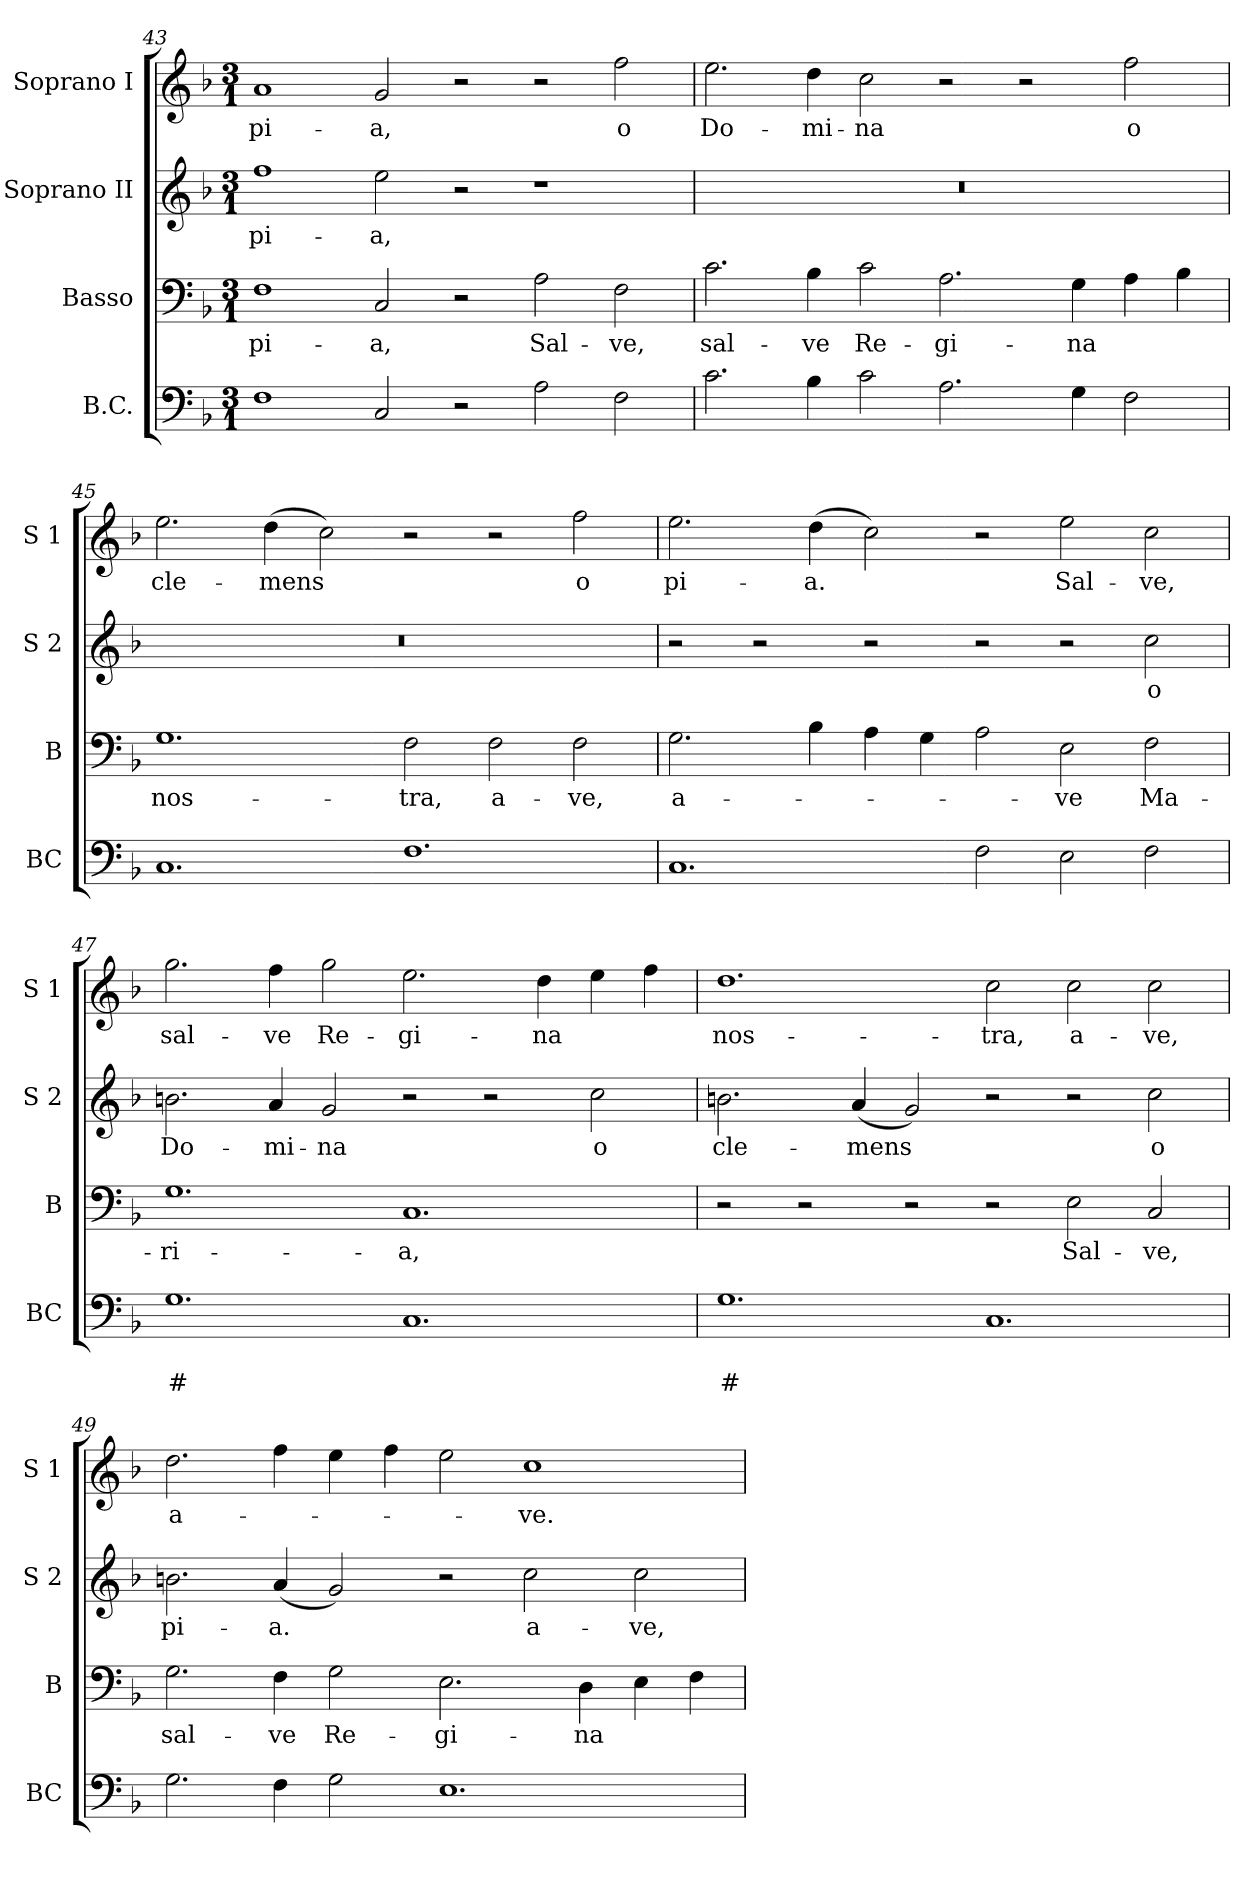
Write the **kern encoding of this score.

**kern	**text	**text	**kern	**text	**kern	**text	**kern	**text
*part4	*part4	*part4	*part3	*part3	*part2	*part2	*part1	*part1
*staff4	*staff4	*staff4	*staff3	*staff3	*staff2	*staff2	*staff1	*staff1
*I"B.C.	*	*	*I"Basso	*	*I"Soprano II	*	*I"Soprano I	*
*I'BC	*	*	*I'B	*	*I'S 2	*	*I'S 1	*
*clefF4	*	*	*clefF4	*	*clefG2	*	*clefG2	*
*k[b-]	*	*	*k[b-]	*	*k[b-]	*	*k[b-]	*
*F:	*	*	*F:	*	*F:	*	*F:	*
*M3/1	*	*	*M3/1	*	*M3/1	*	*M3/1	*
=43	=43	=43	=43	=43	=43	=43	=43	=43
!	!	!	!	!LO:LY:b	!	!LO:LY:b	!	!LO:LY:b
1F	.	.	1F	pi-	1ff	pi-	1a	pi-
!	!	!	!	!LO:LY:b	!	!LO:LY:b	!	!LO:LY:b
2C/	.	.	2C/	-a,	2ee\	-a,	2g/	-a,
2r	.	.	2r	.	2r	.	2r	.
!	!	!	!	!LO:LY:b	!	!	!	!
2A\	.	.	2A\	Sal-	1r	.	2r	.
!	!	!	!	!LO:LY:b	!	!	!	!LO:LY:b
2F\	.	.	2F\	-ve,	.	.	2ff\	o
=44	=44	=44	=44	=44	=44	=44	=44	=44
!	!	!	!	!LO:LY:b	!	!	!	!LO:LY:b
2.c\	.	.	2.c\	sal-	0.r	.	2.ee\	Do-
!	!	!	!	!LO:LY:b	!	!	!	!LO:LY:b
4B-\	.	.	4B-\	-ve	.	.	4dd\	-mi-
!	!	!	!	!LO:LY:b	!	!	!	!LO:LY:b
2c\	.	.	2c\	Re-	.	.	2cc\	-na
!	!	!	!	!LO:LY:b	!	!	!	!
2.A\	.	.	2.A\	-gi-	.	.	2r	.
.	.	.	.	.	.	.	2r	.
!	!	!	!	!LO:LY:b	!	!	!	!
4G\	.	.	4G\	-na	.	.	.	.
!	!	!	!	!	!	!	!	!LO:LY:b
2F\	.	.	4A\	.	.	.	2ff\	o
.	.	.	4B-\	.	.	.	.	.
=45	=45	=45	=45	=45	=45	=45	=45	=45
!	!	!	!	!LO:LY:b	!	!	!	!LO:LY:b
1.C	.	.	1.G	nos-	0.r	.	2.ee\	cle-
!	!	!	!	!	!	!	!	!LO:LY:b
.	.	.	.	.	.	.	(>4dd\	-mens
.	.	.	.	.	.	.	2cc\)	.
!	!	!	!	!LO:LY:b	!	!	!	!
1.F	.	.	2F\	-tra,	.	.	2r	.
!	!	!	!	!LO:LY:b	!	!	!	!
.	.	.	2F\	a-	.	.	2r	.
!	!	!	!	!LO:LY:b	!	!	!	!LO:LY:b
.	.	.	2F\	-ve,	.	.	2ff\	o
!!LO:PB:g=z
=46	=46	=46	=46	=46	=46	=46	=46	=46
!	!	!	!	!LO:LY:b	!	!	!	!LO:LY:b
1.C	.	.	2.G\	a-	2r	.	2.ee\	pi-
.	.	.	.	.	2r	.	.	.
!	!	!	!	!	!	!	!	!LO:LY:b
.	.	.	4B-\	.	.	.	(>4dd\	-a.
.	.	.	4A\	.	2r	.	2cc\)	.
.	.	.	4G\	.	.	.	.	.
2F\	.	.	2A\	.	2r	.	2r	.
!	!	!	!	!LO:LY:b	!	!	!	!LO:LY:b
2E\	.	.	2E\	-ve	2r	.	2ee\	Sal-
!	!	!	!	!LO:LY:b	!	!LO:LY:b	!	!LO:LY:b
2F\	.	.	2F\	Ma-	2cc\	o	2cc\	-ve,
=47	=47	=47	=47	=47	=47	=47	=47	=47
!	!	!LO:LY:b	!	!LO:LY:b	!	!LO:LY:b	!	!LO:LY:b
1.G	.	#	1.G	-ri-	2.bn\	Do-	2.gg\	sal-
!	!	!	!	!	!	!LO:LY:b	!	!LO:LY:b
.	.	.	.	.	4a/	-mi-	4ff\	-ve
!	!	!	!	!	!	!LO:LY:b	!	!LO:LY:b
.	.	.	.	.	2g/	-na	2gg\	Re-
!	!	!	!	!LO:LY:b	!	!	!	!LO:LY:b
1.C	.	.	1.C	-a,	2r	.	2.ee\	-gi-
.	.	.	.	.	2r	.	.	.
!	!	!	!	!	!	!	!	!LO:LY:b
.	.	.	.	.	.	.	4dd\	-na
!	!	!	!	!	!	!LO:LY:b	!	!
.	.	.	.	.	2cc\	o	4ee\	.
.	.	.	.	.	.	.	4ff\	.
=48	=48	=48	=48	=48	=48	=48	=48	=48
!	!	!LO:LY:b	!	!	!	!LO:LY:b	!	!LO:LY:b
1.G	.	#	2r	.	2.bn\	cle-	1.dd	nos-
.	.	.	2r	.	.	.	.	.
!	!	!	!	!	!	!LO:LY:b	!	!
.	.	.	.	.	(<4a/	-mens	.	.
.	.	.	2r	.	2g/)	.	.	.
!	!	!	!	!	!	!	!	!LO:LY:b
1.C	.	.	2r	.	2r	.	2cc\	-tra,
!	!	!	!	!LO:LY:b	!	!	!	!LO:LY:b
.	.	.	2E\	Sal-	2r	.	2cc\	a-
!	!	!	!	!LO:LY:b	!	!LO:LY:b	!	!LO:LY:b
.	.	.	2C/	-ve,	2cc\	o	2cc\	-ve,
=49	=49	=49	=49	=49	=49	=49	=49	=49
!	!	!	!	!LO:LY:b	!	!LO:LY:b	!	!LO:LY:b
2.G\	.	.	2.G\	sal-	2.bn\	pi-	2.dd\	a-
!	!	!	!	!LO:LY:b	!	!LO:LY:b	!	!
4F\	.	.	4F\	-ve	(<4a/	-a.	4ff\	.
!	!	!	!	!LO:LY:b	!	!	!	!
2G\	.	.	2G\	Re-	2g/)	.	4ee\	.
.	.	.	.	.	.	.	4ff\	.
!	!	!	!	!LO:LY:b	!	!	!	!
1.E	.	.	2.E\	-gi-	2r	.	2ee\	.
!	!	!	!	!	!	!LO:LY:b	!	!LO:LY:b
.	.	.	.	.	2cc\	a-	1cc	-ve.
!	!	!	!	!LO:LY:b	!	!	!	!
.	.	.	4D\	-na	.	.	.	.
!	!	!	!	!	!	!LO:LY:b	!	!
.	.	.	4E\	.	2cc\	-ve,	.	.
.	.	.	4F\	.	.	.	.	.
=	=	=	=	=	=	=	=	=
*-	*-	*-	*-	*-	*-	*-	*-	*-
